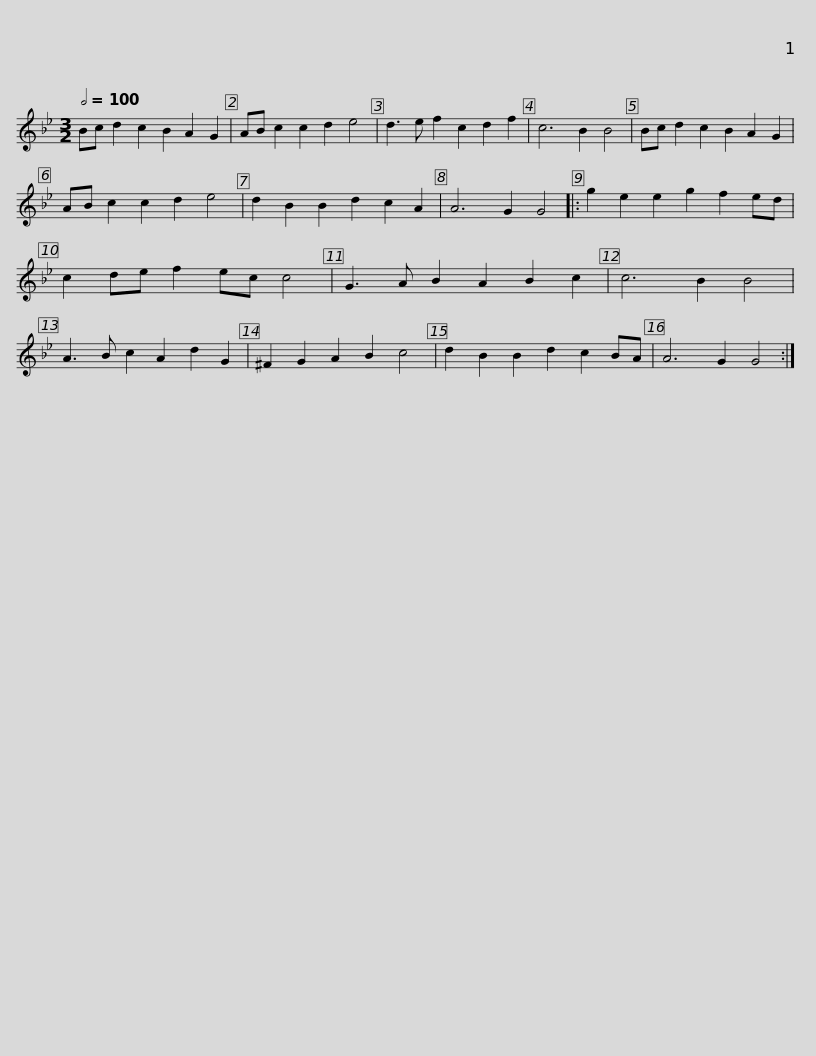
X:1
L:1/8
Q:1/2=100
M:3/2
I:linebreak $
K:Gmin
V:1 treble
V:1
 Bc d2 c2 B2 A2 G2 | AB c2 c2 d2 e4 | d3 e f2 c2 d2 f2 | c6 B2 B4 | Bc d2 c2 B2 A2 G2 | %5
 AB c2 c2 d2 e4 |$ d2 B2 B2 d2 c2 A2 | A6 G2 G4 |: g2 e2 e2 g2 f2 ed | c2 de f2 ec c4 | %10
 G3 A B2 A2 B2 c2 | c6 B2 B4 |$ A3 B c2 A2 d2 G2 | ^F2 G2 A2 B2 c4 | d2 B2 B2 d2 c2 BA | %15
 A6 G2 G4 :| %16
